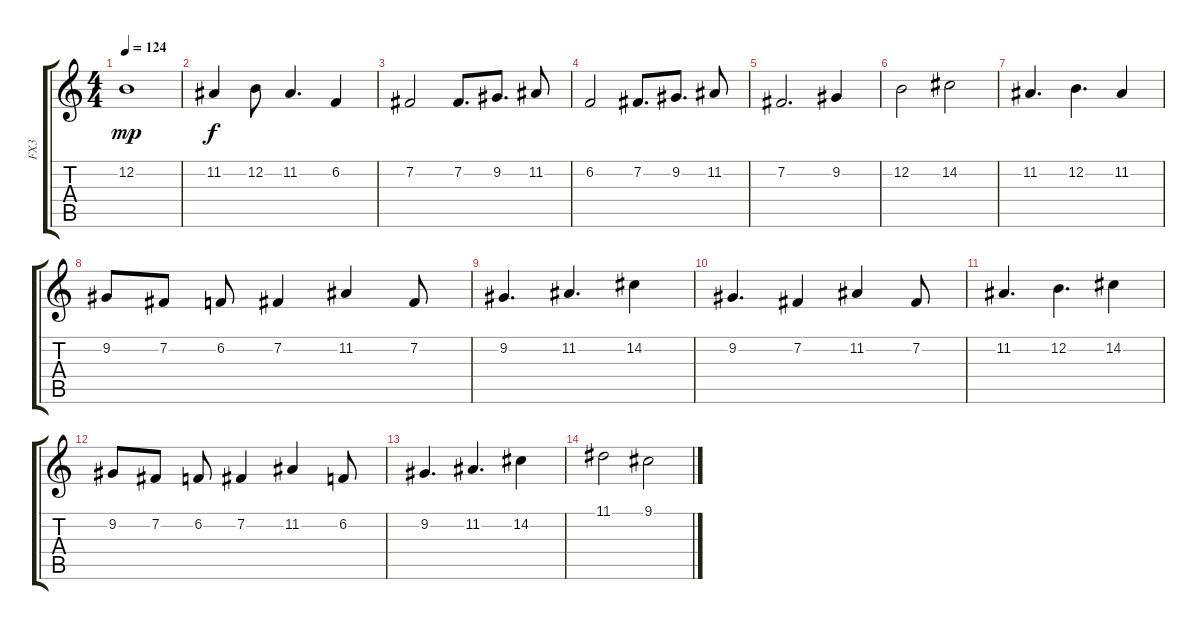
\track ("FX3" "FX3") {instrument stringensemble1}
\staff {score tabs}
\tuning (E4 B3 G3 D3 A2 E2) {hide}
\ts (4 4)
\tempo 124
\clef g2
\ks c
12.2.1{dy mp} |
11.2.4{dy f} 12.2.8 11.2.4{d} 6.2.4 |
7.2.2 7.2.8{d} 9.2.8{d} 11.2.8 |
6.2.2 7.2.8{d} 9.2.8{d} 11.2.8 |
7.2.2{d} 9.2.4 |
12.2.2 14.2.2 |
11.2.4{d} 12.2.4{d} 11.2.4 |
9.2.8 7.2.8 6.2.8 7.2.4 11.2.4 7.2.8 |
9.2.4{d} 11.2.4{d} 14.2.4 |
9.2.4{d} 7.2.4 11.2.4 7.2.8 |
11.2.4{d} 12.2.4{d} 14.2.4 |
9.2.8 7.2.8 6.2.8 7.2.4 11.2.4 6.2.8 |
9.2.4{d} 11.2.4{d} 14.2.4 |
11.1.2 9.1.2
